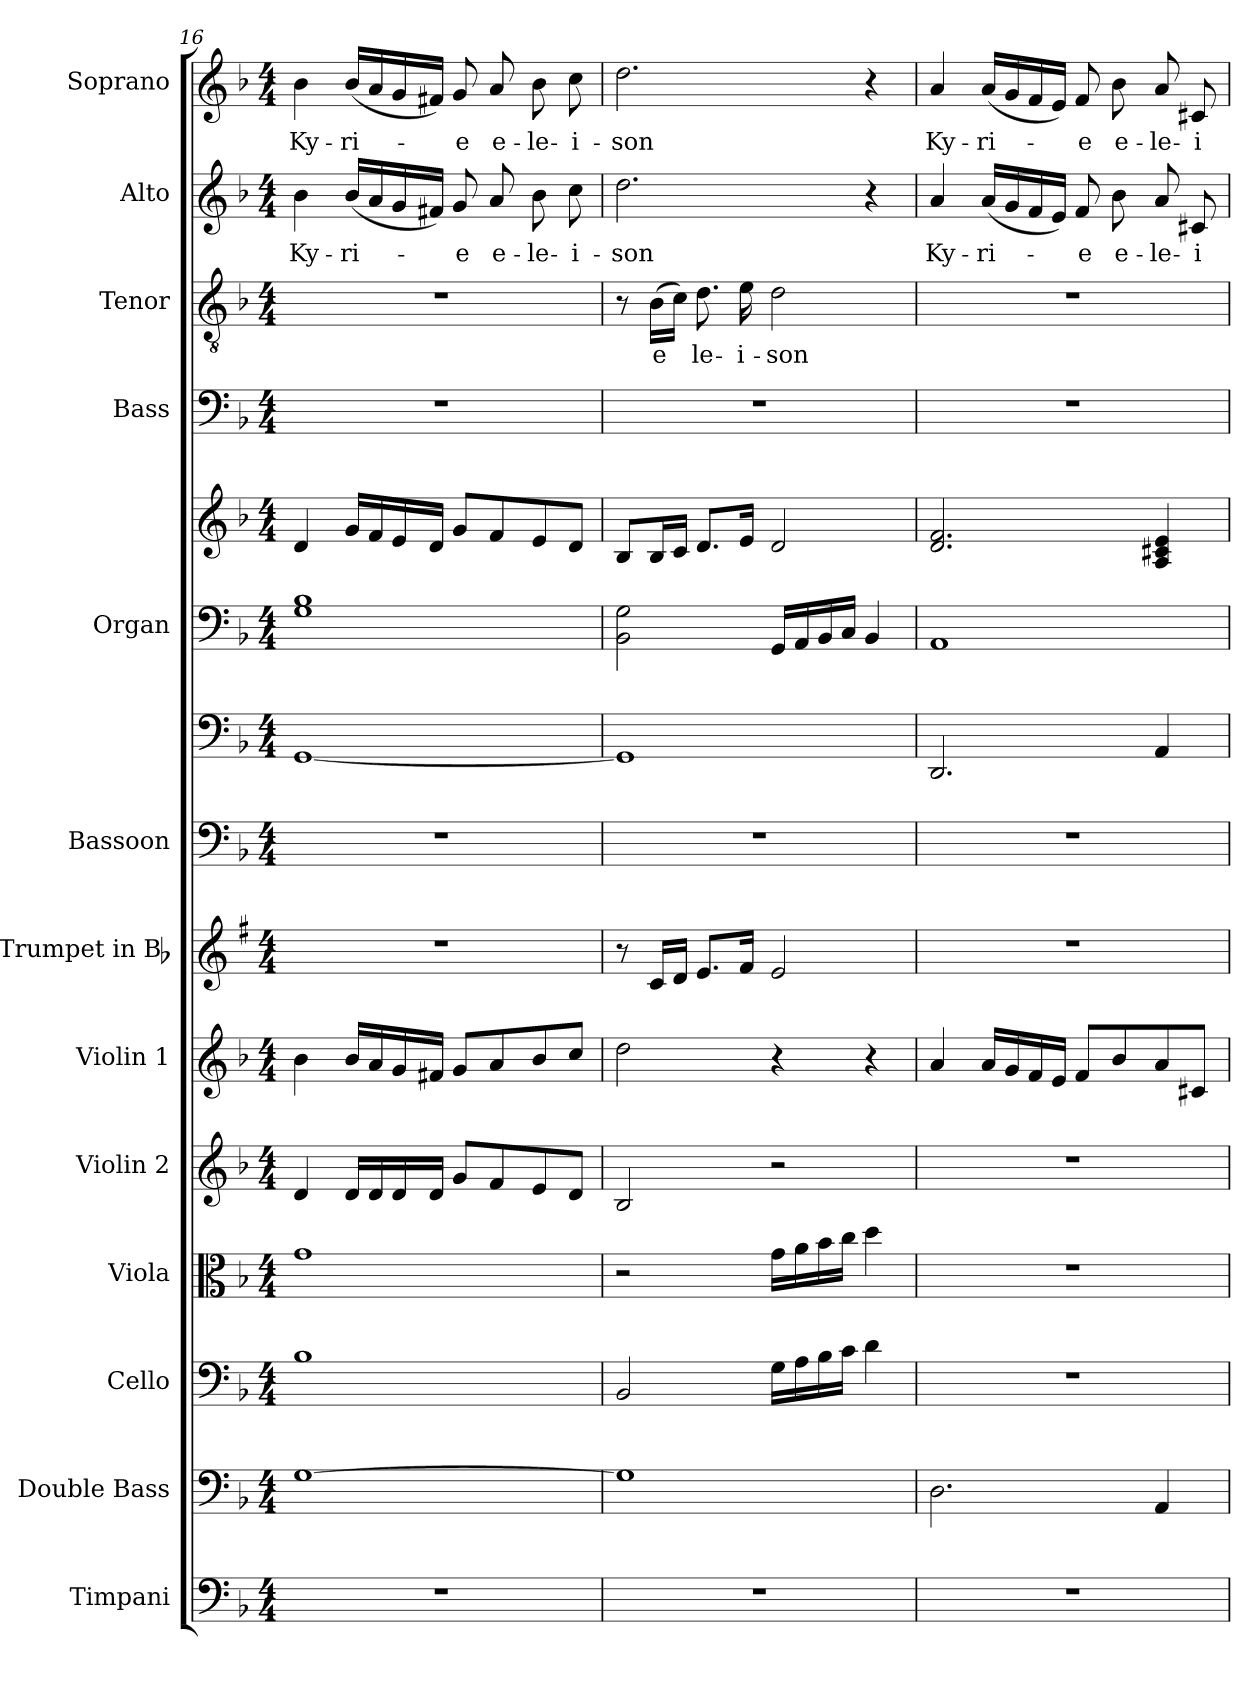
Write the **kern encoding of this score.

**kern	**kern	**kern	**kern	**kern	**kern	**kern	**kern	**kern	**kern	**kern	**kern	**kern	**text	**kern	**text	**kern	**text
*part14	*part13	*part12	*part11	*part10	*part9	*part8	*part7	*part6	*part5	*part5	*part4	*part3	*part3	*part2	*part2	*part1	*part1
*staff15	*staff14	*staff13	*staff12	*staff11	*staff10	*staff9	*staff8	*staff7	*staff6	*staff5	*staff4	*staff3	*staff3	*staff2	*staff2	*staff1	*staff1
*I"Timpani	*I"Double Bass	*I"Cello	*I"Viola	*I"Violin 2	*I"Violin 1	*I"Trumpet in Bb	*I"Bassoon	*	*I"Organ	*	*I"Bass	*I"Tenor	*	*I"Alto	*	*I"Soprano	*
*I'Timp.	*I'D.B.	*	*I'Vla.	*I'Vln. 2	*I'Vln. 1	*	*I'Bsn.	*	*I'Org.	*	*I'B	*I'T	*	*I'A	*	*I'S	*
*clefF4	*clefF4	*clefF4	*clefC3	*clefG2	*clefG2	*clefG2	*clefF4	*clefF4	*clefF4	*clefG2	*clefF4	*clefGv2	*	*clefG2	*	*clefG2	*
*	*ITrd7c12	*	*	*	*	*ITrd1c2	*	*	*	*	*	*	*	*	*	*	*
*k[b-]	*k[b-]	*k[b-]	*k[b-]	*k[b-]	*k[b-]	*k[b-]	*k[b-]	*k[b-]	*k[b-]	*k[b-]	*k[b-]	*k[b-]	*	*k[b-]	*	*k[b-]	*
*d:	*d:	*d:	*d:	*d:	*d:	*d:	*d:	*d:	*d:	*d:	*d:	*d:	*	*d:	*	*d:	*
*M4/4	*M4/4	*M4/4	*M4/4	*M4/4	*M4/4	*M4/4	*M4/4	*M4/4	*M4/4	*M4/4	*M4/4	*M4/4	*	*M4/4	*	*M4/4	*
=16	=16	=16	=16	=16	=16	=16	=16	=16	=16	=16	=16	=16	=16	=16	=16	=16	=16
!	!	!	!	!	!	!	!	!	!	!	!	!	!	!	!LO:LY:b	!	!LO:LY:b
1r	[1GG	1B-	1g	4d/	4b-\	1r	1r	[1GG	1G 1B-	4d/	1r	1r	.	4b-\	Ky-	4b-\	Ky-
!	!	!	!	!	!	!	!	!	!	!	!	!	!	!	!LO:LY:b	!	!LO:LY:b
.	.	.	.	16d/LL	16b-/LL	.	.	.	.	16g/LL	.	.	.	(<16b-/LL	-ri-	(<16b-/LL	-ri-
.	.	.	.	16d/	16a/	.	.	.	.	16f/	.	.	.	16a/	.	16a/	.
.	.	.	.	16d/	16g/	.	.	.	.	16e/	.	.	.	16g/	.	16g/	.
.	.	.	.	16d/JJ	16f#X/JJ	.	.	.	.	16d/JJ	.	.	.	16f#X/JJ)	.	16f#X/JJ)	.
!	!	!	!	!	!	!	!	!	!	!	!	!	!	!	!LO:LY:b	!	!LO:LY:b
.	.	.	.	8g/L	8g/L	.	.	.	.	8g/L	.	.	.	8g/	-e	8g/	-e
!	!	!	!	!	!	!	!	!	!	!	!	!	!	!	!LO:LY:b	!	!LO:LY:b
.	.	.	.	8f/	8a/	.	.	.	.	8f/	.	.	.	8a/	e-	8a/	e-
!	!	!	!	!	!	!	!	!	!	!	!	!	!	!	!LO:LY:b	!	!LO:LY:b
.	.	.	.	8e/	8b-/	.	.	.	.	8e/	.	.	.	8b-\	-le-	8b-\	-le-
!	!	!	!	!	!	!	!	!	!	!	!	!	!	!	!LO:LY:b	!	!LO:LY:b
.	.	.	.	8d/J	8cc/J	.	.	.	.	8d/J	.	.	.	8cc\	-i-	8cc\	-i-
!!LO:PB:g=z
=17	=17	=17	=17	=17	=17	=17	=17	=17	=17	=17	=17	=17	=17	=17	=17	=17	=17
!	!	!	!	!	!	!	!	!	!	!	!	!	!	!	!LO:LY:b	!	!LO:LY:b
1r	1GG]	2BB-/	2r	2B-/	2dd\	8r	1r	1GG]	2BB-\ 2G\	8B-/L	1r	8r	.	2.dd\	-son	2.dd\	-son
!	!	!	!	!	!	!	!	!	!	!	!	!	!LO:LY:b	!	!	!	!
.	.	.	.	.	.	16B-/LL	.	.	.	16B-/L	.	(>16B-\LL	e	.	.	.	.
.	.	.	.	.	.	16c/JJ	.	.	.	16c/JJ	.	16c\JJ)	.	.	.	.	.
!	!	!	!	!	!	!	!	!	!	!	!	!	!LO:LY:b	!	!	!	!
.	.	.	.	.	.	8.d/L	.	.	.	8.d/L	.	8.d\	le-	.	.	.	.
!	!	!	!	!	!	!	!	!	!	!	!	!	!LO:LY:b	!	!	!	!
.	.	.	.	.	.	16e/Jk	.	.	.	16e/Jk	.	16e\	-i-	.	.	.	.
!	!	!	!	!	!	!	!	!	!	!	!	!	!LO:LY:b	!	!	!	!
.	.	16G\LL	16g\LL	2r	4r	2d/	.	.	16GG/LL	2d/	.	2d\	-son	.	.	.	.
.	.	16A\	16a\	.	.	.	.	.	16AA/	.	.	.	.	.	.	.	.
.	.	16B-\	16b-\	.	.	.	.	.	16BB-/	.	.	.	.	.	.	.	.
.	.	16c\JJ	16cc\JJ	.	.	.	.	.	16C/JJ	.	.	.	.	.	.	.	.
.	.	4d\	4dd\	.	4r	.	.	.	4BB-/	.	.	.	.	4r	.	4r	.
=18	=18	=18	=18	=18	=18	=18	=18	=18	=18	=18	=18	=18	=18	=18	=18	=18	=18
!	!	!	!	!	!	!	!	!	!	!	!	!	!	!	!LO:LY:b	!	!LO:LY:b
1r	2.DD\	1r	1r	1r	4a/	1r	1r	2.DD/	1AA	2.d/ 2.f/	1r	1r	.	4a/	Ky-	4a/	Ky-
!	!	!	!	!	!	!	!	!	!	!	!	!	!	!	!LO:LY:b	!	!LO:LY:b
.	.	.	.	.	16a/LL	.	.	.	.	.	.	.	.	(<16a/LL	-ri-	(<16a/LL	-ri-
.	.	.	.	.	16g/	.	.	.	.	.	.	.	.	16g/	.	16g/	.
.	.	.	.	.	16f/	.	.	.	.	.	.	.	.	16f/	.	16f/	.
.	.	.	.	.	16e/JJ	.	.	.	.	.	.	.	.	16e/JJ)	.	16e/JJ)	.
!	!	!	!	!	!	!	!	!	!	!	!	!	!	!	!LO:LY:b	!	!LO:LY:b
.	.	.	.	.	8f/L	.	.	.	.	.	.	.	.	8f/	-e	8f/	-e
!	!	!	!	!	!	!	!	!	!	!	!	!	!	!	!LO:LY:b	!	!LO:LY:b
.	.	.	.	.	8b-/	.	.	.	.	.	.	.	.	8b-\	e-	8b-\	e-
!	!	!	!	!	!	!	!	!	!	!	!	!	!	!	!LO:LY:b	!	!LO:LY:b
.	4AAA/	.	.	.	8a/	.	.	4AA/	.	4A/ 4c#X/ 4e/	.	.	.	8a/	-le-	8a/	-le-
!	!	!	!	!	!	!	!	!	!	!	!	!	!	!	!LO:LY:b	!	!LO:LY:b
.	.	.	.	.	8c#X/J	.	.	.	.	.	.	.	.	8c#X/	-i-	8c#X/	-i-
=	=	=	=	=	=	=	=	=	=	=	=	=	=	=	=	=	=
*-	*-	*-	*-	*-	*-	*-	*-	*-	*-	*-	*-	*-	*-	*-	*-	*-	*-
